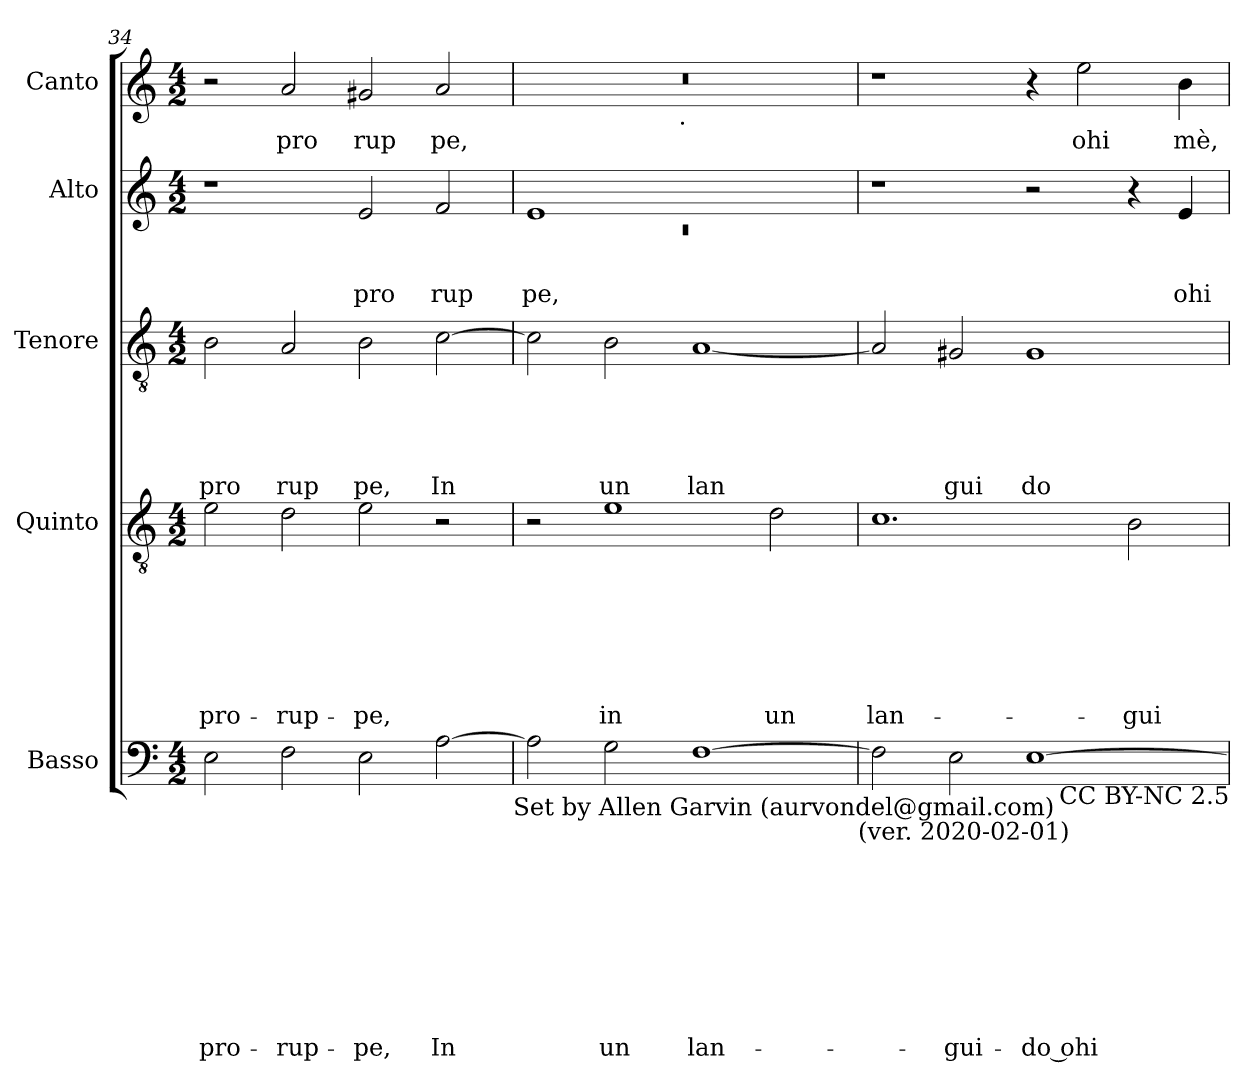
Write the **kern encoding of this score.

**kern	**text	**text	**text	**text	**text	**text	**text	**text	**text	**kern	**text	**text	**text	**text	**text	**text	**text	**kern	**text	**text	**text	**text	**text	**kern	**text	**text	**text	**kern	**text
*part5	*part5	*part5	*part5	*part5	*part5	*part5	*part5	*part5	*part5	*part4	*part4	*part4	*part4	*part4	*part4	*part4	*part4	*part3	*part3	*part3	*part3	*part3	*part3	*part2	*part2	*part2	*part2	*part1	*part1
*staff5	*staff5	*staff5	*staff5	*staff5	*staff5	*staff5	*staff5	*staff5	*staff5	*staff4	*staff4	*staff4	*staff4	*staff4	*staff4	*staff4	*staff4	*staff3	*staff3	*staff3	*staff3	*staff3	*staff3	*staff2	*staff2	*staff2	*staff2	*staff1	*staff1
*I"Basso	*	*	*	*	*	*	*	*	*	*I"Quinto	*	*	*	*	*	*	*	*I"Tenore	*	*	*	*	*	*I"Alto	*	*	*	*I"Canto	*
*I'Basso	*	*	*	*	*	*	*	*	*	*I'Quinto	*	*	*	*	*	*	*	*I'Tenore	*	*	*	*	*	*I'Alto	*	*	*	*I'Canto	*
*clefF4	*	*	*	*	*	*	*	*	*	*clefGv2	*	*	*	*	*	*	*	*clefGv2	*	*	*	*	*	*clefG2	*	*	*	*clefG2	*
*k[]	*	*	*	*	*	*	*	*	*	*k[]	*	*	*	*	*	*	*	*k[]	*	*	*	*	*	*k[]	*	*	*	*k[]	*
*C:	*	*	*	*	*	*	*	*	*	*C:	*	*	*	*	*	*	*	*C:	*	*	*	*	*	*C:	*	*	*	*C:	*
*M4/2	*	*	*	*	*	*	*	*	*	*M4/2	*	*	*	*	*	*	*	*M4/2	*	*	*	*	*	*M4/2	*	*	*	*M4/2	*
=34	=34	=34	=34	=34	=34	=34	=34	=34	=34	=34	=34	=34	=34	=34	=34	=34	=34	=34	=34	=34	=34	=34	=34	=34	=34	=34	=34	=34	=34
!	!	!	!	!	!	!	!	!	!LO:LY:b	!	!	!	!	!	!	!	!LO:LY:b	!	!	!	!	!	!LO:LY:b	!	!	!	!	!	!
2E\	.	.	.	.	.	.	.	.	pro-	2e\	.	.	.	.	.	.	pro-	2B\	.	.	.	.	pro	1r	.	.	.	2r	.
!	!	!	!	!	!	!	!	!	!LO:LY:b	!	!	!	!	!	!	!	!LO:LY:b	!	!	!	!	!	!LO:LY:b	!	!	!	!	!	!LO:LY:b
2F\	.	.	.	.	.	.	.	.	-rup-	2d\	.	.	.	.	.	.	-rup-	2A/	.	.	.	.	rup	.	.	.	.	2a/	pro
!	!	!	!	!	!	!	!	!	!LO:LY:b	!	!	!	!	!	!	!	!LO:LY:b	!	!	!	!	!	!LO:LY:b	!	!	!	!LO:LY:b	!	!LO:LY:b
2E\	.	.	.	.	.	.	.	.	-pe,	2e\	.	.	.	.	.	.	-pe,	2B\	.	.	.	.	pe,	2e/	.	.	pro	2g#X/	rup
!	!	!	!	!	!	!	!	!	!LO:LY:b	!	!	!	!	!	!	!	!	!	!	!	!	!	!LO:LY:b	!	!	!	!LO:LY:b	!	!LO:LY:b
[>2A\	.	.	.	.	.	.	.	.	In	2r	.	.	.	.	.	.	.	[>2c\	.	.	.	.	In	2f/	.	.	rup	2a/	pe,
!LO:TX:b:t=Set by Allen Garvin (aurvondel@gmail.com)	!	!	!	!	!	!	!	!	!	!	!	!	!	!	!	!	!	!	!	!	!	!	!	!	!	!	!	!	!
=35	=35	=35	=35	=35	=35	=35	=35	=35	=35	=35	=35	=35	=35	=35	=35	=35	=35	=35	=35	=35	=35	=35	=35	=35	=35	=35	=35	=35	=35
*	*	*	*	*	*	*	*	*	*	*	*	*	*	*	*	*	*	*	*	*	*	*	*	*^	*	*	*	*	*
!	!	!	!	!	!	!	!	!	!	!	!	!	!	!	!	!	!	!	!	!	!	!	!	!	!LO:N:vis=1	!	!	!LO:LY:b	!	!
*	*	*	*	*	*	*	*	*	*	*	*	*	*	*	*	*	*	*	*	*	*	*	*	*	*	*	*	*	*^	*
2A\]	.	.	.	.	.	.	.	.	.	2r	.	.	.	.	.	.	.	2c\]	.	.	.	.	.	1e	0rc	.	.	pe,	0r	2ryy	.
!	!	!	!	!	!	!	!	!	!LO:LY:b	!	!	!	!	!	!	!	!LO:LY:b	!	!	!	!	!	!LO:LY:b	!	!	!	!	!	!	!	!
2G\	.	.	.	.	.	.	.	.	un	1e	.	.	.	.	.	.	in	2B\	.	.	.	.	un	.	.	.	.	.	.	4...ryy	.
!	!	!	!	!	!	!	!	!	!	!	!	!	!	!	!	!	!	!	!	!	!	!	!	!	!	!	!	!	!	!LO:TX:b:t=.	!
.	.	.	.	.	.	.	.	.	.	.	.	.	.	.	.	.	.	.	.	.	.	.	.	.	.	.	.	.	.	1ryy	.
!	!	!	!	!	!	!	!	!	!LO:LY:b	!	!	!	!	!	!	!	!	!	!	!	!	!	!LO:LY:b	!	!	!	!	!	!	!	!
[>1F	.	.	.	.	.	.	.	.	lan-	.	.	.	.	.	.	.	.	[<1A	.	.	.	.	lan	1ryy	.	.	.	.	.	.	.
!	!	!	!	!	!	!	!	!	!	!	!	!	!	!	!	!	!LO:LY:b	!	!	!	!	!	!	!	!	!	!	!	!	!	!
.	.	.	.	.	.	.	.	.	.	2d\	.	.	.	.	.	.	un	.	.	.	.	.	.	.	.	.	.	.	.	.	.
.	.	.	.	.	.	.	.	.	.	.	.	.	.	.	.	.	.	.	.	.	.	.	.	.	.	.	.	.	.	32ryy	.
!LO:TX:b:t=(ver. 2020-02-01)	!	!	!	!	!	!	!	!	!	!	!	!	!	!	!	!	!	!	!	!	!	!	!	!	!	!	!	!	!	!	!
=36	=36	=36	=36	=36	=36	=36	=36	=36	=36	=36	=36	=36	=36	=36	=36	=36	=36	=36	=36	=36	=36	=36	=36	=36	=36	=36	=36	=36	=36	=36	=36
!	!	!	!	!	!	!	!	!	!	!	!	!	!	!	!	!	!LO:LY:b	!	!	!	!	!	!	!	!	!	!	!	!	!	!
*	*	*	*	*	*	*	*	*	*	*	*	*	*	*	*	*	*	*	*	*	*	*	*	*v	*v	*	*	*	*	*	*
*	*	*	*	*	*	*	*	*	*	*	*	*	*	*	*	*	*	*	*	*	*	*	*	*	*	*	*	*v	*v	*
2F\]	.	.	.	.	.	.	.	.	.	1.c	.	.	.	.	.	.	lan-	2A/]	.	.	.	.	.	1r	.	.	.	1r	.
!	!	!	!	!	!	!	!	!	!LO:LY:b	!	!	!	!	!	!	!	!	!	!	!	!	!	!LO:LY:b	!	!	!	!	!	!
2E\	.	.	.	.	.	.	.	.	-gui-	.	.	.	.	.	.	.	.	2G#X/	.	.	.	.	gui	.	.	.	.	.	.
!	!	!	!	!	!	!	!	!	!LO:LY:b	!	!	!	!	!	!	!	!	!	!	!	!	!	!LO:LY:b	!	!	!	!	!	!
[>1E	.	.	.	.	.	.	.	.	-do ohi-	.	.	.	.	.	.	.	.	1G#	.	.	.	.	do	2r	.	.	.	4r	.
!	!	!	!	!	!	!	!	!	!	!	!	!	!	!	!	!	!	!	!	!	!	!	!	!	!	!	!	!	!LO:LY:b
.	.	.	.	.	.	.	.	.	.	.	.	.	.	.	.	.	.	.	.	.	.	.	.	.	.	.	.	2ee\	ohi
!	!	!	!	!	!	!	!	!	!	!	!	!	!	!	!	!	!LO:LY:b	!	!	!	!	!	!	!	!	!	!	!	!
.	.	.	.	.	.	.	.	.	.	2B\	.	.	.	.	.	.	-gui-	.	.	.	.	.	.	4r	.	.	.	.	.
!	!	!	!	!	!	!	!	!	!	!	!	!	!	!	!	!	!	!	!	!	!	!	!	!	!	!	!LO:LY:b	!	!LO:LY:b
.	.	.	.	.	.	.	.	.	.	.	.	.	.	.	.	.	.	.	.	.	.	.	.	4e/	.	.	ohi	4b\	mè,
!LO:TX:b:t=CC BY-NC 2.5	!	!	!	!	!	!	!	!	!	!	!	!	!	!	!	!	!	!	!	!	!	!	!	!	!	!	!	!	!
=	=	=	=	=	=	=	=	=	=	=	=	=	=	=	=	=	=	=	=	=	=	=	=	=	=	=	=	=	=
*-	*-	*-	*-	*-	*-	*-	*-	*-	*-	*-	*-	*-	*-	*-	*-	*-	*-	*-	*-	*-	*-	*-	*-	*-	*-	*-	*-	*-	*-
